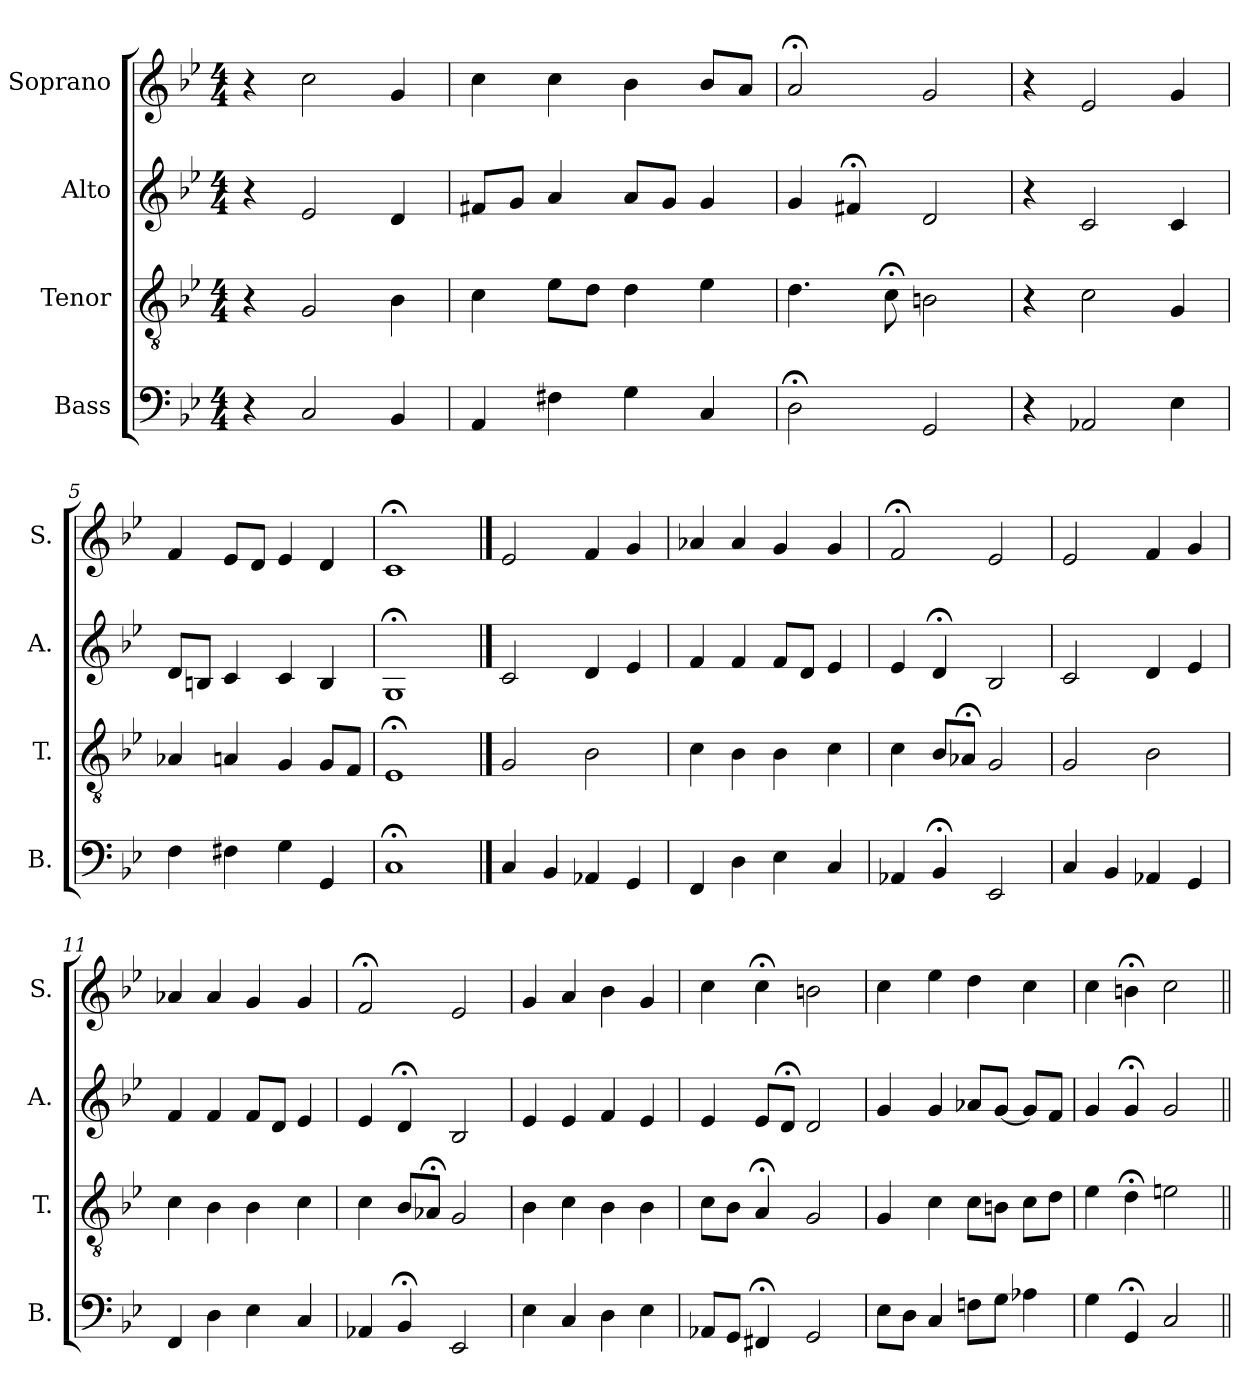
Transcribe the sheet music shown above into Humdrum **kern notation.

**kern	**kern	**kern	**kern
*part4	*part3	*part2	*part1
*staff4	*staff3	*staff2	*staff1
*I"Bass	*I"Tenor	*I"Alto	*I"Soprano
*I'B.	*I'T.	*I'A.	*I'S.
*clefF4	*clefGv2	*clefG2	*clefG2
*	*ITrd7c12	*	*
*k[b-e-]	*k[b-e-]	*k[b-e-]	*k[b-e-]
*B-:	*B-:	*B-:	*B-:
*M4/4	*M4/4	*M4/4	*M4/4
=1	=1	=1	=1
4r	4r	4r	4r
2C/	2GG/	2e-/	2cc\
4BB-/	4BB-\	4d/	4g/
=2	=2	=2	=2
4AA/	4C\	8f#X/L	4cc\
.	.	8g/J	.
4F#X\	8E-\L	4a/	4cc\
.	8D\J	.	.
4G\	4D\	8a/L	4b-\
.	.	8g/J	.
4C/	4E-\	4g/	8b-/L
.	.	.	8a/J
=3	=3	=3	=3
2D;<\	4.D\	4g/	2a;</
.	.	4f#X;</	.
.	8C;<\	.	.
2GG/	2BBn\	2d/	2g/
=4	=4	=4	=4
4r	4r	4r	4r
2AA-X/	2C\	2c/	2e-/
4E-\	4GG/	4c/	4g/
=5	=5	=5	=5
4F\	4AA-X/	8d/L	4f/
.	.	8Bn/J	.
4F#X\	4AAn/	4c/	8e-/L
.	.	.	8d/J
4G\	4GG/	4c/	4e-/
4GG/	8GG/L	4B/	4d/
.	8FF/J	.	.
!!LO:LB:g=z
=6	=6	=6	=6
1C;</	1EE-;</	1G;</	1c;</
==7	==7	==7	==7
4C/	2GG/	2c/	2e-/
4BB-/	.	.	.
4AA-X/	2BB-\	4d/	4f/
4GG/	.	4e-/	4g/
=8	=8	=8	=8
4FF/	4C\	4f/	4a-X/
4D\	4BB-\	4f/	4a-/
4E-\	4BB-\	8f/L	4g/
.	.	8d/J	.
4C/	4C\	4e-/	4g/
=9	=9	=9	=9
4AA-X/	4C\	4e-/	2f;</
4BB-;</	8BB-/L	4d;</	.
.	8AA-X;</J	.	.
2EE-/	2GG/	2B-/	2e-/
=10	=10	=10	=10
4C/	2GG/	2c/	2e-/
4BB-/	.	.	.
4AA-X/	2BB-\	4d/	4f/
4GG/	.	4e-/	4g/
=11	=11	=11	=11
4FF/	4C\	4f/	4a-X/
4D\	4BB-\	4f/	4a-/
4E-\	4BB-\	8f/L	4g/
.	.	8d/J	.
4C/	4C\	4e-/	4g/
!!LO:PB:g=z
=12	=12	=12	=12
4AA-X/	4C\	4e-/	2f;</
4BB-;</	8BB-/L	4d;</	.
.	8AA-X;</J	.	.
2EE-/	2GG/	2B-/	2e-/
=13	=13	=13	=13
4E-\	4BB-\	4e-/	4g/
4C/	4C\	4e-/	4a/
4D\	4BB-\	4f/	4b-\
4E-\	4BB-\	4e-/	4g/
=14	=14	=14	=14
8AA-X/L	8C\L	4e-/	4cc\
8GG/J	8BB-\J	.	.
4FF#X;</	4AA;</	8e-/L	4cc;<\
.	.	8d;</J	.
2GG/	2GG/	2d/	2bn\
=15	=15	=15	=15
8E-\L	4GG/	4g/	4cc\
8D\J	.	.	.
4C/	4C\	4g/	4ee-\
8Fn\L	8C\L	8a-X/L	4dd\
8G\J	8BBn\J	[8g/J	.
4A-X\	8C\L	8g/L]	4cc\
.	8D\J	8f/J	.
=16	=16	=16	=16
4G\	4E-\	4g/	4cc\
4GG;</	4D;<\	4g;</	4bn;<\
2C/	2En\	2g/	2cc\
=||	=||	=||	=||
*-	*-	*-	*-
